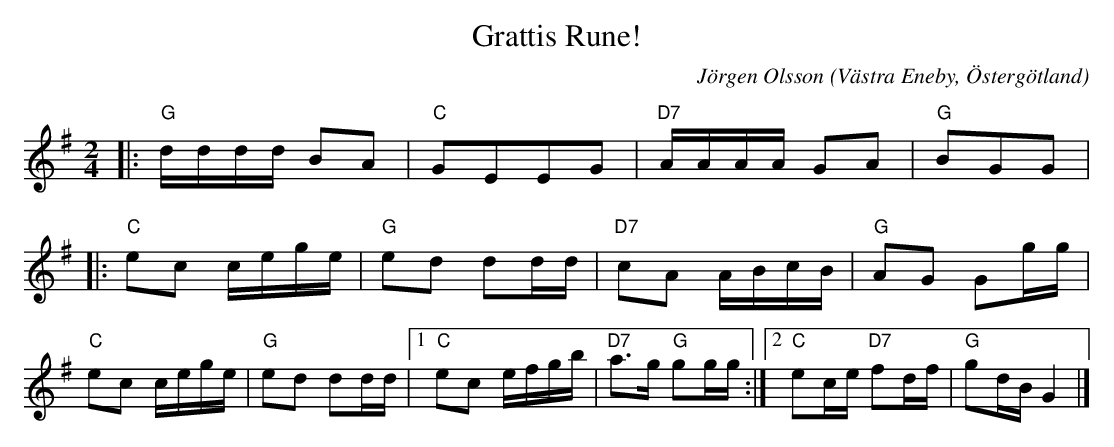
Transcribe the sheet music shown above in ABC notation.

X:1
T:Grattis Rune!
C:Jörgen Olsson
O:Västra Eneby, Östergötland
Q:115
M:2/4
L:1/8
K:G
|:"G"d/2d/2d/2d/2 BA|"C"GEEG|"D7"A/2A/2A/2A/2 GA|"G"BGG|
|:"C"ec c/2e/2g/2e/2 |"G"ed dd/2d/2|"D7"cA A/2B/2c/2B/2|"G"AG Gg/2g/2|
"C"ec c/2e/2g/2e/2 |"G"ed dd/2d/2|1"C"ec e/2f/2g/2b/2|"D7"a>g "G"gg/2g/2 :|2"C"ec/2e/2 "D7"fd/2f/2|"G"gd/2B/2 G2 |]
